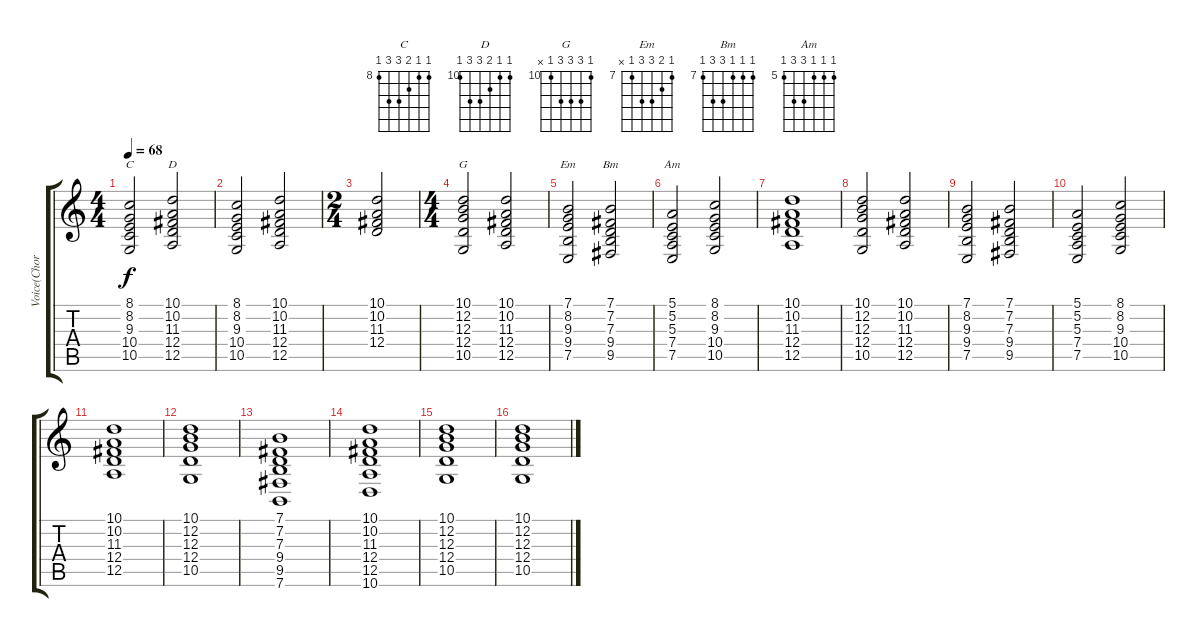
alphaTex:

\track ("Voice(Chord)" "Voice(Chor") {instrument voiceoohs}
\staff {score tabs}
\tuning (E4 B3 G3 D3 A2 E2) {hide}
\chord ("C" 8 8 9 10 10 8) {firstfret 8}
\chord ("D" 10 10 11 12 12 10) {firstfret 10}
\chord ("G" 10 12 12 12 10 x) {firstfret 10}
\chord ("Em" 7 8 9 9 7 x) {firstfret 7}
\chord ("Bm" 7 7 7 9 9 7) {firstfret 7}
\chord ("Am" 5 5 5 7 7 5) {firstfret 5}
\ts (4 4)
\tempo 68
\clef g2
\ks c
(8.1 8.2 9.3 10.4 10.5).2{ch "C" dy f} (10.1 10.2 11.3 12.4 12.5).2{ch "D"} |
(8.1 8.2 9.3 10.4 10.5).2 (10.1 10.2 11.3 12.4 12.5).2 |
\ts (2 4)
(10.1 10.2 11.3 12.4).2 |
\ts (4 4)
(10.1 12.2 12.3 12.4 10.5).2{ch "G"} (10.1 10.2 11.3 12.4 12.5).2 |
(7.1 8.2 9.3 9.4 7.5).2{ch "Em"} (7.1 7.2 7.3 9.4 9.5).2{ch "Bm"} |
(5.1 5.2 5.3 7.4 7.5).2{ch "Am"} (8.1 8.2 9.3 10.4 10.5).2 |
(10.1 10.2 11.3 12.4 12.5).1 |
(10.1 12.2 12.3 12.4 10.5).2 (10.1 10.2 11.3 12.4 12.5).2 |
(7.1 8.2 9.3 9.4 7.5).2 (7.1 7.2 7.3 9.4 9.5).2 |
(5.1 5.2 5.3 7.4 7.5).2 (8.1 8.2 9.3 10.4 10.5).2 |
(10.1 10.2 11.3 12.4 12.5).1 |
(10.1 12.2 12.3 12.4 10.5).1 |
(7.1 7.2 7.3 9.4 9.5 7.6).1 |
(10.1 10.2 11.3 12.4 12.5 10.6).1 |
(10.1 12.2 12.3 12.4 10.5).1 |
(10.1 12.2 12.3 12.4 10.5).1
